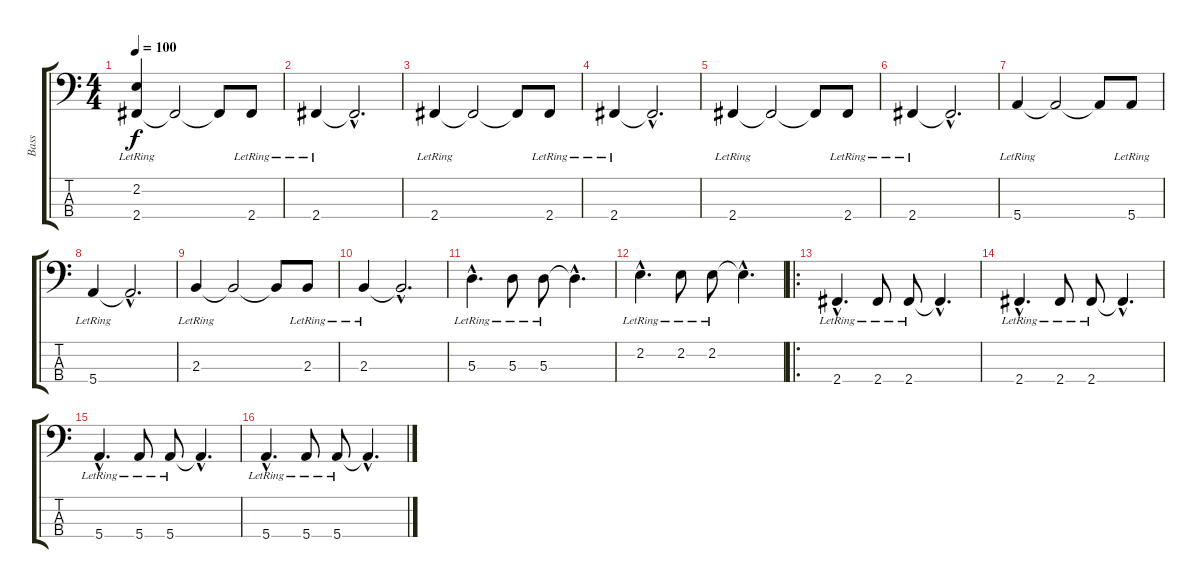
\track ("Bass" "Bass") {instrument electricbassfinger}
\staff {score tabs}
\tuning (G2 D2 A1 E1) {hide}
\ts (4 4)
\tempo 100
\clef f4
\ks c
(2.2{t} 2.4{lr}).4{dy f} 2.4{t}.2 2.4{t}.8 2.4{lr}.8 |
2.4{lr}.4 2.4{hac t}.2{d} |
2.4{lr}.4 2.4{t}.2 2.4{t}.8 2.4{lr}.8 |
2.4{lr}.4 2.4{hac t}.2{d} |
2.4{lr}.4 2.4{t}.2 2.4{t}.8 2.4{lr}.8 |
2.4{lr}.4 2.4{hac t}.2{d} |
5.4{lr}.4 5.4{t}.2 5.4{t}.8 5.4{lr}.8 |
5.4{lr}.4 5.4{hac t}.2{d} |
2.3{lr}.4 2.3{t}.2 2.3{t}.8 2.3{lr}.8 |
2.3{lr}.4 2.3{hac t}.2{d} |
5.3{hac lr}.4{d} 5.3{lr}.8 5.3{lr}.8 5.3{hac t}.4{d} |
2.2{hac lr}.4{d} 2.2{lr}.8 2.2{lr}.8 2.2{hac t}.4{d} |
\ro
2.4{hac lr}.4{d} 2.4{lr}.8 2.4{lr}.8 2.4{hac t}.4{d} |
2.4{hac lr}.4{d} 2.4{lr}.8 2.4{lr}.8 2.4{hac t}.4{d} |
5.4{hac lr}.4{d} 5.4{lr}.8 5.4{lr}.8 5.4{hac t}.4{d} |
5.4{hac lr}.4{d} 5.4{lr}.8 5.4{lr}.8 5.4{hac t}.4{d}
